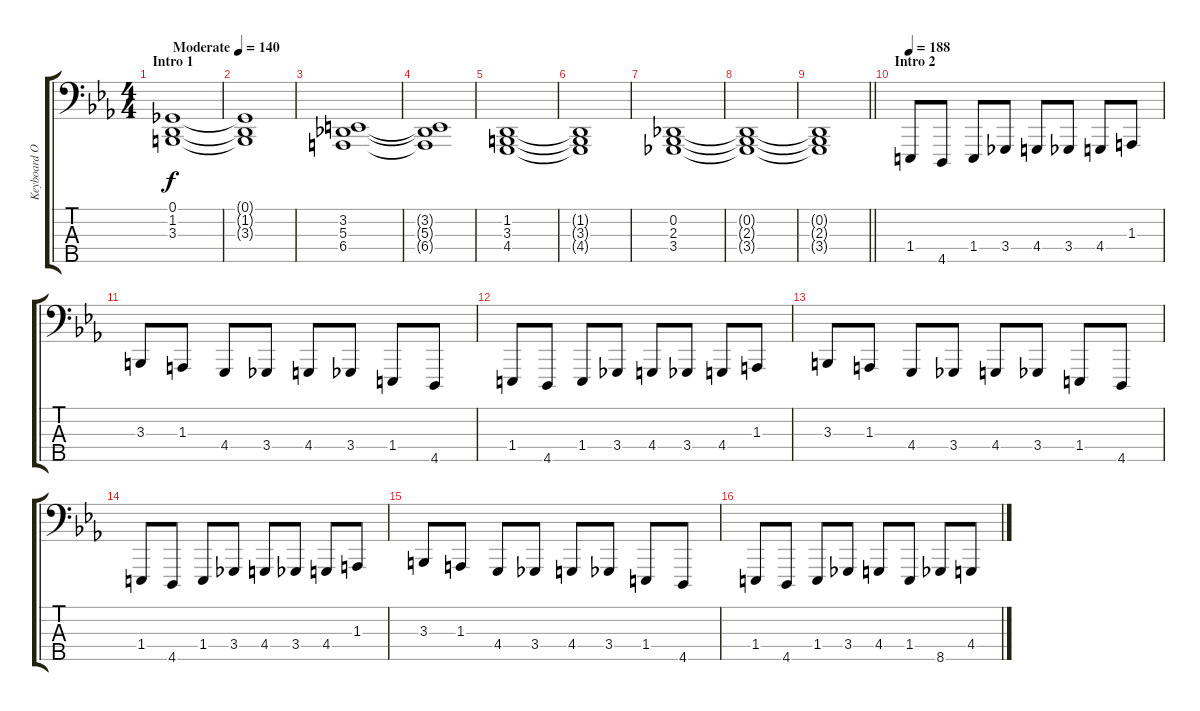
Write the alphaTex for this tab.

\track ("Keyboard Org.2" "Keyboard O") {instrument churchorgan}
\staff {score tabs}
\tuning (Gb2 Db2 Ab1 Eb1 Bb0) {hide}
\ts (4 4)
\section ("" "Intro 1")
\tempo (140 "Moderate")
\clef f4
\ks eb
(0.1 1.2 3.3).1{dy f instrument churchorgan} |
(0.1{t} 1.2{t} 3.3{t}).1 |
(3.2 5.3 6.4).1 |
(3.2{t} 5.3{t} 6.4{t}).1 |
(1.2 3.3 4.4).1 |
(1.2{t} 3.3{t} 4.4{t}).1 |
(0.2 2.3 3.4).1 |
(0.2{t} 2.3{t} 3.4{t}).1 |
\barLineRight lightlight
(0.2{t} 2.3{t} 3.4{t}).1 |
\section ("" "Intro 2")
\tempo 188
1.4.8{volume 16} 4.5.8 1.4.8 3.4.8 4.4.8 3.4.8 4.4.8 1.3.8 |
3.3.8 1.3.8 4.4.8 3.4.8 4.4.8 3.4.8 1.4.8 4.5.8 |
1.4.8 4.5.8 1.4.8 3.4.8 4.4.8 3.4.8 4.4.8 1.3.8 |
3.3.8 1.3.8 4.4.8 3.4.8 4.4.8 3.4.8 1.4.8 4.5.8 |
1.4.8 4.5.8 1.4.8 3.4.8 4.4.8 3.4.8 4.4.8 1.3.8 |
3.3.8 1.3.8 4.4.8 3.4.8 4.4.8 3.4.8 1.4.8 4.5.8 |
1.4.8 4.5.8 1.4.8 3.4.8 4.4.8 1.4.8 8.5.8 4.4.8
